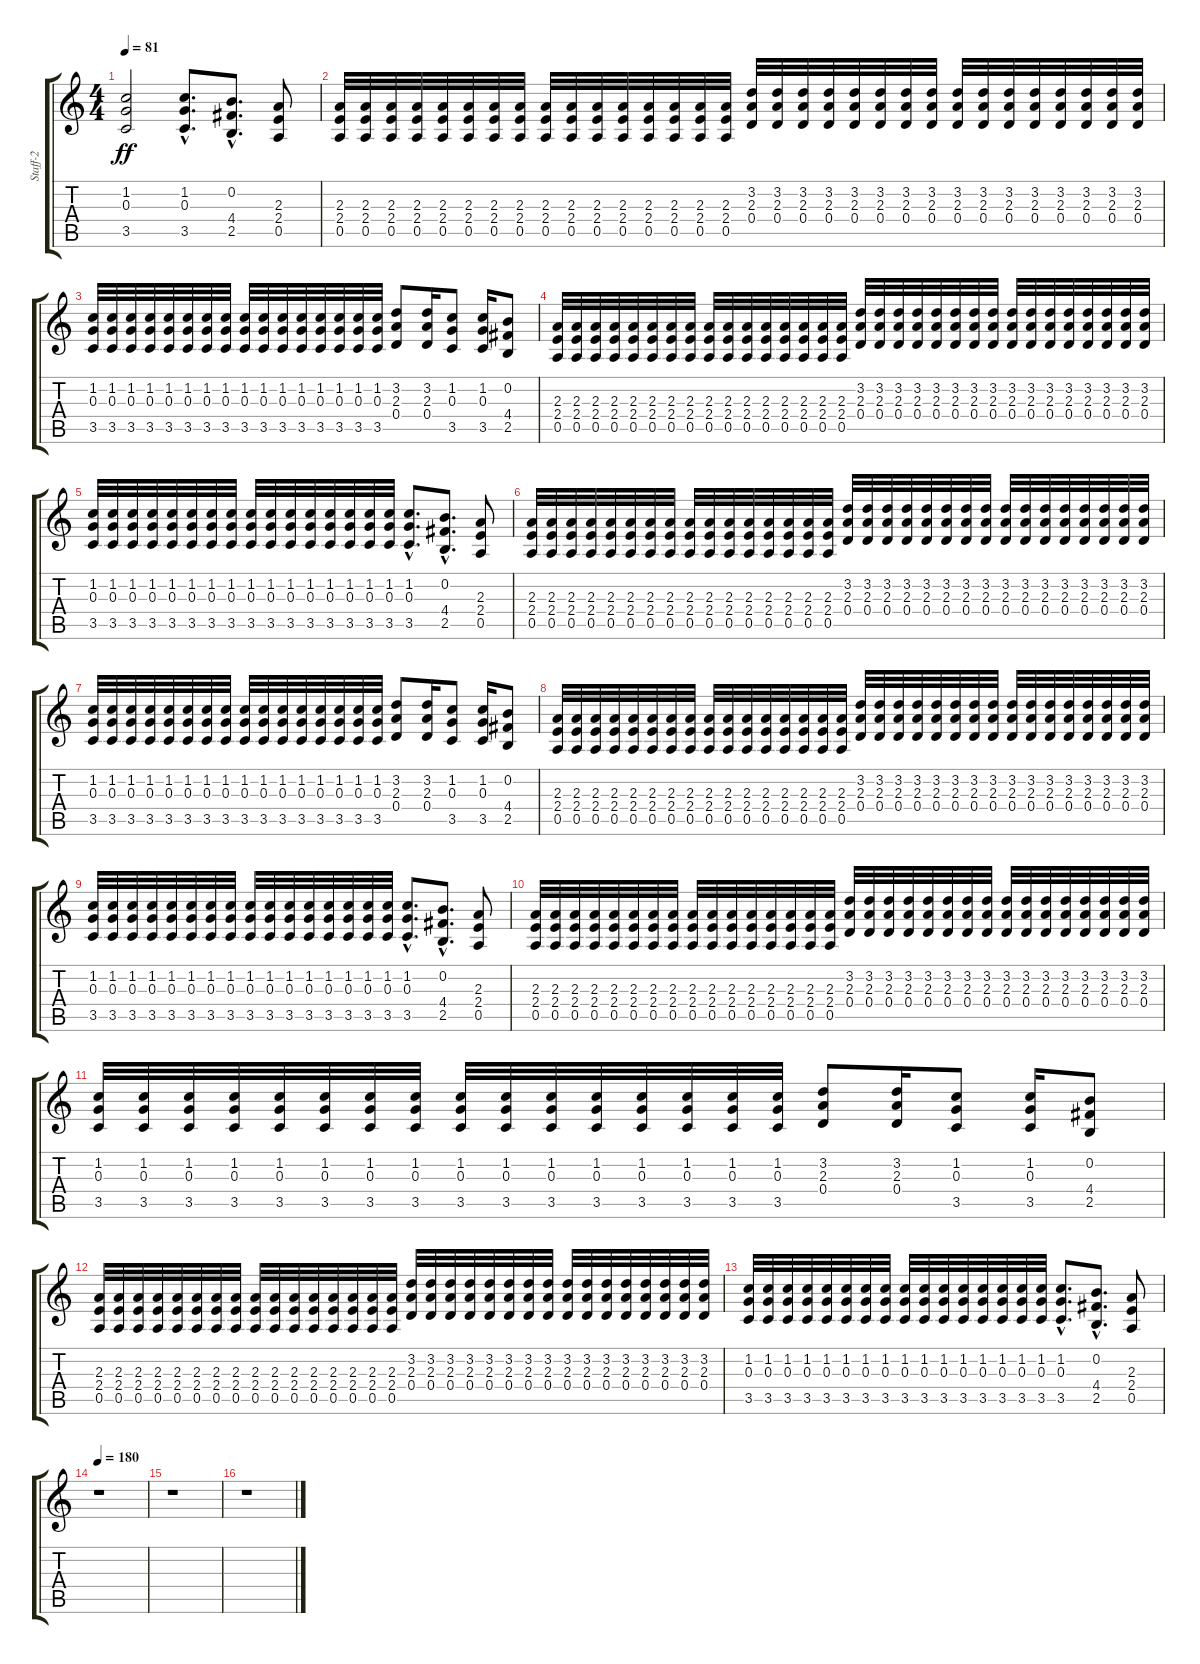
\track ("Staff-2" "Staff-2") {instrument overdrivenguitar}
\staff {score tabs}
\tuning (E4 B3 G3 D3 A2 E2) {hide}
\ts (4 4)
\tempo 81
\clef g2
\ks c
(1.2 0.3 3.5).2{dy ff} (1.2{hac} 0.3{hac} 3.5{hac}).8{d} (0.2{hac} 4.4{hac} 2.5{hac}).8{d} (2.3 2.4 0.5).8 |
(2.3 2.4 0.5).32 (2.3 2.4 0.5).32 (2.3 2.4 0.5).32 (2.3 2.4 0.5).32 (2.3 2.4 0.5).32 (2.3 2.4 0.5).32 (2.3 2.4 0.5).32 (2.3 2.4 0.5).32 (2.3 2.4 0.5).32 (2.3 2.4 0.5).32 (2.3 2.4 0.5).32 (2.3 2.4 0.5).32 (2.3 2.4 0.5).32 (2.3 2.4 0.5).32 (2.3 2.4 0.5).32 (2.3 2.4 0.5).32 (3.2 2.3 0.4).32 (3.2 2.3 0.4).32 (3.2 2.3 0.4).32 (3.2 2.3 0.4).32 (3.2 2.3 0.4).32 (3.2 2.3 0.4).32 (3.2 2.3 0.4).32 (3.2 2.3 0.4).32 (3.2 2.3 0.4).32 (3.2 2.3 0.4).32 (3.2 2.3 0.4).32 (3.2 2.3 0.4).32 (3.2 2.3 0.4).32 (3.2 2.3 0.4).32 (3.2 2.3 0.4).32 (3.2 2.3 0.4).32 |
(1.2 0.3 3.5).32 (1.2 0.3 3.5).32 (1.2 0.3 3.5).32 (1.2 0.3 3.5).32 (1.2 0.3 3.5).32 (1.2 0.3 3.5).32 (1.2 0.3 3.5).32 (1.2 0.3 3.5).32 (1.2 0.3 3.5).32 (1.2 0.3 3.5).32 (1.2 0.3 3.5).32 (1.2 0.3 3.5).32 (1.2 0.3 3.5).32 (1.2 0.3 3.5).32 (1.2 0.3 3.5).32 (1.2 0.3 3.5).32 (3.2 2.3 0.4).8 (3.2 2.3 0.4).16 (1.2 0.3 3.5).8 (1.2 0.3 3.5).16 (0.2 4.4 2.5).8 |
(2.3 2.4 0.5).32 (2.3 2.4 0.5).32 (2.3 2.4 0.5).32 (2.3 2.4 0.5).32 (2.3 2.4 0.5).32 (2.3 2.4 0.5).32 (2.3 2.4 0.5).32 (2.3 2.4 0.5).32 (2.3 2.4 0.5).32 (2.3 2.4 0.5).32 (2.3 2.4 0.5).32 (2.3 2.4 0.5).32 (2.3 2.4 0.5).32 (2.3 2.4 0.5).32 (2.3 2.4 0.5).32 (2.3 2.4 0.5).32 (3.2 2.3 0.4).32 (3.2 2.3 0.4).32 (3.2 2.3 0.4).32 (3.2 2.3 0.4).32 (3.2 2.3 0.4).32 (3.2 2.3 0.4).32 (3.2 2.3 0.4).32 (3.2 2.3 0.4).32 (3.2 2.3 0.4).32 (3.2 2.3 0.4).32 (3.2 2.3 0.4).32 (3.2 2.3 0.4).32 (3.2 2.3 0.4).32 (3.2 2.3 0.4).32 (3.2 2.3 0.4).32 (3.2 2.3 0.4).32 |
(1.2 0.3 3.5).32 (1.2 0.3 3.5).32 (1.2 0.3 3.5).32 (1.2 0.3 3.5).32 (1.2 0.3 3.5).32 (1.2 0.3 3.5).32 (1.2 0.3 3.5).32 (1.2 0.3 3.5).32 (1.2 0.3 3.5).32 (1.2 0.3 3.5).32 (1.2 0.3 3.5).32 (1.2 0.3 3.5).32 (1.2 0.3 3.5).32 (1.2 0.3 3.5).32 (1.2 0.3 3.5).32 (1.2 0.3 3.5).32 (1.2{hac} 0.3{hac} 3.5{hac}).8{d} (0.2{hac} 4.4{hac} 2.5{hac}).8{d} (2.3 2.4 0.5).8 |
(2.3 2.4 0.5).32 (2.3 2.4 0.5).32 (2.3 2.4 0.5).32 (2.3 2.4 0.5).32 (2.3 2.4 0.5).32 (2.3 2.4 0.5).32 (2.3 2.4 0.5).32 (2.3 2.4 0.5).32 (2.3 2.4 0.5).32 (2.3 2.4 0.5).32 (2.3 2.4 0.5).32 (2.3 2.4 0.5).32 (2.3 2.4 0.5).32 (2.3 2.4 0.5).32 (2.3 2.4 0.5).32 (2.3 2.4 0.5).32 (3.2 2.3 0.4).32 (3.2 2.3 0.4).32 (3.2 2.3 0.4).32 (3.2 2.3 0.4).32 (3.2 2.3 0.4).32 (3.2 2.3 0.4).32 (3.2 2.3 0.4).32 (3.2 2.3 0.4).32 (3.2 2.3 0.4).32 (3.2 2.3 0.4).32 (3.2 2.3 0.4).32 (3.2 2.3 0.4).32 (3.2 2.3 0.4).32 (3.2 2.3 0.4).32 (3.2 2.3 0.4).32 (3.2 2.3 0.4).32 |
(1.2 0.3 3.5).32 (1.2 0.3 3.5).32 (1.2 0.3 3.5).32 (1.2 0.3 3.5).32 (1.2 0.3 3.5).32 (1.2 0.3 3.5).32 (1.2 0.3 3.5).32 (1.2 0.3 3.5).32 (1.2 0.3 3.5).32 (1.2 0.3 3.5).32 (1.2 0.3 3.5).32 (1.2 0.3 3.5).32 (1.2 0.3 3.5).32 (1.2 0.3 3.5).32 (1.2 0.3 3.5).32 (1.2 0.3 3.5).32 (3.2 2.3 0.4).8 (3.2 2.3 0.4).16 (1.2 0.3 3.5).8 (1.2 0.3 3.5).16 (0.2 4.4 2.5).8 |
(2.3 2.4 0.5).32 (2.3 2.4 0.5).32 (2.3 2.4 0.5).32 (2.3 2.4 0.5).32 (2.3 2.4 0.5).32 (2.3 2.4 0.5).32 (2.3 2.4 0.5).32 (2.3 2.4 0.5).32 (2.3 2.4 0.5).32 (2.3 2.4 0.5).32 (2.3 2.4 0.5).32 (2.3 2.4 0.5).32 (2.3 2.4 0.5).32 (2.3 2.4 0.5).32 (2.3 2.4 0.5).32 (2.3 2.4 0.5).32 (3.2 2.3 0.4).32 (3.2 2.3 0.4).32 (3.2 2.3 0.4).32 (3.2 2.3 0.4).32 (3.2 2.3 0.4).32 (3.2 2.3 0.4).32 (3.2 2.3 0.4).32 (3.2 2.3 0.4).32 (3.2 2.3 0.4).32 (3.2 2.3 0.4).32 (3.2 2.3 0.4).32 (3.2 2.3 0.4).32 (3.2 2.3 0.4).32 (3.2 2.3 0.4).32 (3.2 2.3 0.4).32 (3.2 2.3 0.4).32 |
(1.2 0.3 3.5).32 (1.2 0.3 3.5).32 (1.2 0.3 3.5).32 (1.2 0.3 3.5).32 (1.2 0.3 3.5).32 (1.2 0.3 3.5).32 (1.2 0.3 3.5).32 (1.2 0.3 3.5).32 (1.2 0.3 3.5).32 (1.2 0.3 3.5).32 (1.2 0.3 3.5).32 (1.2 0.3 3.5).32 (1.2 0.3 3.5).32 (1.2 0.3 3.5).32 (1.2 0.3 3.5).32 (1.2 0.3 3.5).32 (1.2{hac} 0.3{hac} 3.5{hac}).8{d} (0.2{hac} 4.4{hac} 2.5{hac}).8{d} (2.3 2.4 0.5).8 |
(2.3 2.4 0.5).32 (2.3 2.4 0.5).32 (2.3 2.4 0.5).32 (2.3 2.4 0.5).32 (2.3 2.4 0.5).32 (2.3 2.4 0.5).32 (2.3 2.4 0.5).32 (2.3 2.4 0.5).32 (2.3 2.4 0.5).32 (2.3 2.4 0.5).32 (2.3 2.4 0.5).32 (2.3 2.4 0.5).32 (2.3 2.4 0.5).32 (2.3 2.4 0.5).32 (2.3 2.4 0.5).32 (2.3 2.4 0.5).32 (3.2 2.3 0.4).32 (3.2 2.3 0.4).32 (3.2 2.3 0.4).32 (3.2 2.3 0.4).32 (3.2 2.3 0.4).32 (3.2 2.3 0.4).32 (3.2 2.3 0.4).32 (3.2 2.3 0.4).32 (3.2 2.3 0.4).32 (3.2 2.3 0.4).32 (3.2 2.3 0.4).32 (3.2 2.3 0.4).32 (3.2 2.3 0.4).32 (3.2 2.3 0.4).32 (3.2 2.3 0.4).32 (3.2 2.3 0.4).32 |
(1.2 0.3 3.5).32 (1.2 0.3 3.5).32 (1.2 0.3 3.5).32 (1.2 0.3 3.5).32 (1.2 0.3 3.5).32 (1.2 0.3 3.5).32 (1.2 0.3 3.5).32 (1.2 0.3 3.5).32 (1.2 0.3 3.5).32 (1.2 0.3 3.5).32 (1.2 0.3 3.5).32 (1.2 0.3 3.5).32 (1.2 0.3 3.5).32 (1.2 0.3 3.5).32 (1.2 0.3 3.5).32 (1.2 0.3 3.5).32 (3.2 2.3 0.4).8 (3.2 2.3 0.4).16 (1.2 0.3 3.5).8 (1.2 0.3 3.5).16 (0.2 4.4 2.5).8 |
(2.3 2.4 0.5).32 (2.3 2.4 0.5).32 (2.3 2.4 0.5).32 (2.3 2.4 0.5).32 (2.3 2.4 0.5).32 (2.3 2.4 0.5).32 (2.3 2.4 0.5).32 (2.3 2.4 0.5).32 (2.3 2.4 0.5).32 (2.3 2.4 0.5).32 (2.3 2.4 0.5).32 (2.3 2.4 0.5).32 (2.3 2.4 0.5).32 (2.3 2.4 0.5).32 (2.3 2.4 0.5).32 (2.3 2.4 0.5).32 (3.2 2.3 0.4).32 (3.2 2.3 0.4).32 (3.2 2.3 0.4).32 (3.2 2.3 0.4).32 (3.2 2.3 0.4).32 (3.2 2.3 0.4).32 (3.2 2.3 0.4).32 (3.2 2.3 0.4).32 (3.2 2.3 0.4).32 (3.2 2.3 0.4).32 (3.2 2.3 0.4).32 (3.2 2.3 0.4).32 (3.2 2.3 0.4).32 (3.2 2.3 0.4).32 (3.2 2.3 0.4).32 (3.2 2.3 0.4).32 |
(1.2 0.3 3.5).32 (1.2 0.3 3.5).32 (1.2 0.3 3.5).32 (1.2 0.3 3.5).32 (1.2 0.3 3.5).32 (1.2 0.3 3.5).32 (1.2 0.3 3.5).32 (1.2 0.3 3.5).32 (1.2 0.3 3.5).32 (1.2 0.3 3.5).32 (1.2 0.3 3.5).32 (1.2 0.3 3.5).32 (1.2 0.3 3.5).32 (1.2 0.3 3.5).32 (1.2 0.3 3.5).32 (1.2 0.3 3.5).32 (1.2{hac} 0.3{hac} 3.5{hac}).8{d} (0.2{hac} 4.4{hac} 2.5{hac}).8{d} (2.3 2.4 0.5).8 |
\tempo 180
r.1 |
r.1 |
r.1
